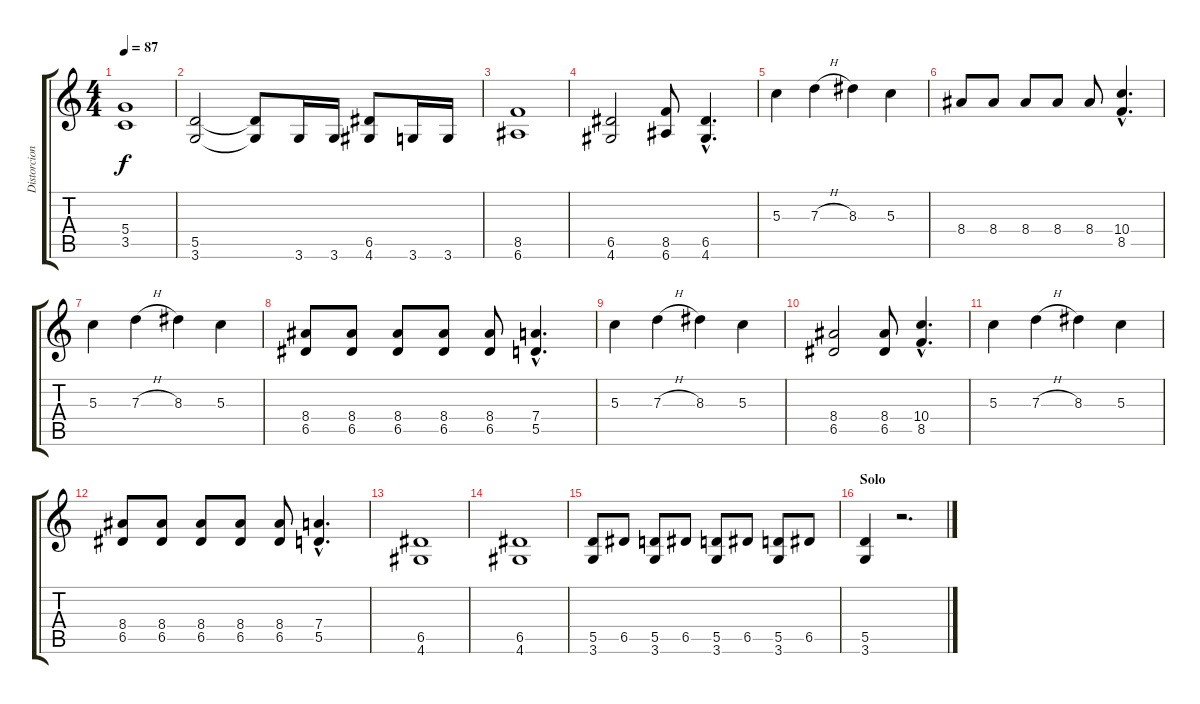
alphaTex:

\track ("Distorcion II" "Distorcion") {instrument distortionguitar}
\staff {score tabs}
\tuning (E4 B3 G3 D3 A2 E2) {hide}
\ts (4 4)
\tempo 87
\clef g2
\ks c
(5.4 3.5).1{dy f} |
(5.5 3.6).2 (5.5{t} 3.6{t}).8 3.6.16 3.6.16 (6.5 4.6).8 3.6.16 3.6.16 |
(8.5 6.6).1 |
(6.5 4.6).2 (8.5 6.6).8 (6.5{hac} 4.6{hac}).4{d} |
5.3.4 7.3{h}.4 8.3.4 5.3.4 |
8.4.8 8.4.8 8.4.8 8.4.8 8.4.8 (10.4{hac} 8.5{hac}).4{d} |
5.3.4 7.3{h}.4 8.3.4 5.3.4 |
(8.4 6.5).8 (8.4 6.5).8 (8.4 6.5).8 (8.4 6.5).8 (8.4 6.5).8 (7.4{hac} 5.5{hac}).4{d} |
5.3.4 7.3{h}.4 8.3.4 5.3.4 |
(8.4 6.5).2 (8.4 6.5).8 (10.4{hac} 8.5{hac}).4{d} |
5.3.4 7.3{h}.4 8.3.4 5.3.4 |
(8.4 6.5).8 (8.4 6.5).8 (8.4 6.5).8 (8.4 6.5).8 (8.4 6.5).8 (7.4{hac} 5.5{hac}).4{d} |
(6.5 4.6).1 |
(6.5 4.6).1 |
(5.5 3.6).8 6.5.8 (5.5 3.6).8 6.5.8 (5.5 3.6).8 6.5.8 (5.5 3.6).8 6.5.8 |
\section ("" "Solo")
(5.5 3.6).4 r.2{d}
